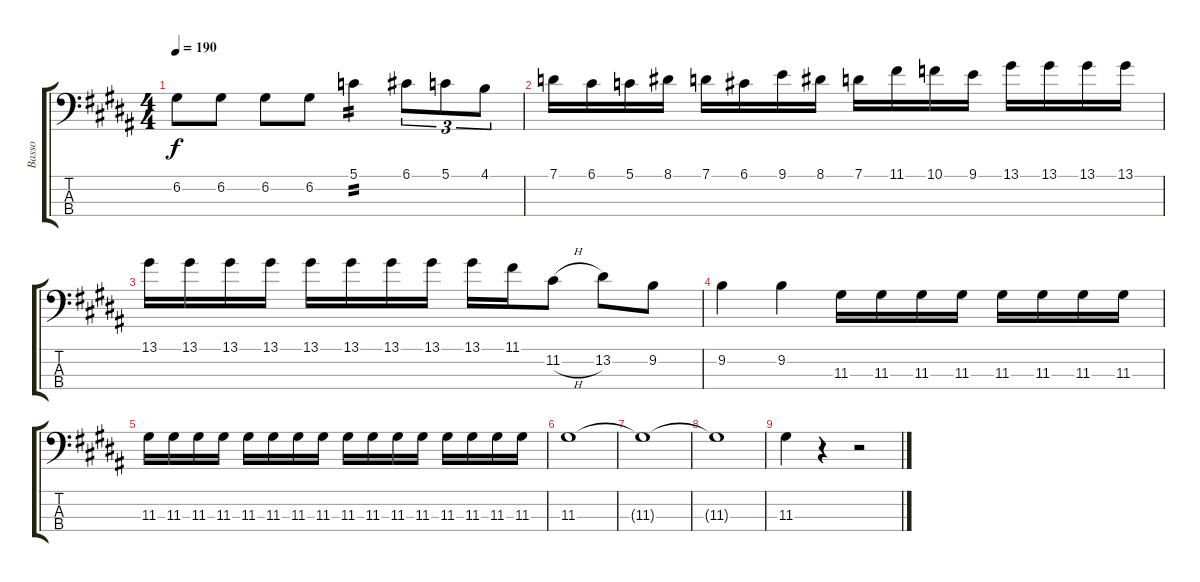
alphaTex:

\track ("Basso" "Basso") {instrument electricbasspick}
\staff {score tabs}
\tuning (G2 D2 A1 E1) {hide}
\ts (4 4)
\tempo 190
\clef f4
\ks b
6.2.8{dy f} 6.2.8 6.2.8 6.2.8 5.1.4{tp 2} 6.1.8{tu (3 2)} 5.1.8{tu (3 2)} 4.1.8{tu (3 2)} |
7.1.16 6.1.16 5.1.16 8.1.16 7.1.16 6.1.16 9.1.16 8.1.16 7.1.16 11.1.16 10.1.16 9.1.16 13.1.16 13.1.16 13.1.16 13.1.16 |
13.1.16 13.1.16 13.1.16 13.1.16 13.1.16 13.1.16 13.1.16 13.1.16 13.1.16 11.1.16 11.2{h}.8 13.2.8 9.2.8 |
9.2.4 9.2.4 11.3.16 11.3.16 11.3.16 11.3.16 11.3.16 11.3.16 11.3.16 11.3.16 |
11.3.16 11.3.16 11.3.16 11.3.16 11.3.16 11.3.16 11.3.16 11.3.16 11.3.16 11.3.16 11.3.16 11.3.16 11.3.16 11.3.16 11.3.16 11.3.16 |
11.3.1 |
11.3{t}.1 |
11.3{t}.1 |
11.3.4 r.4 r.2
